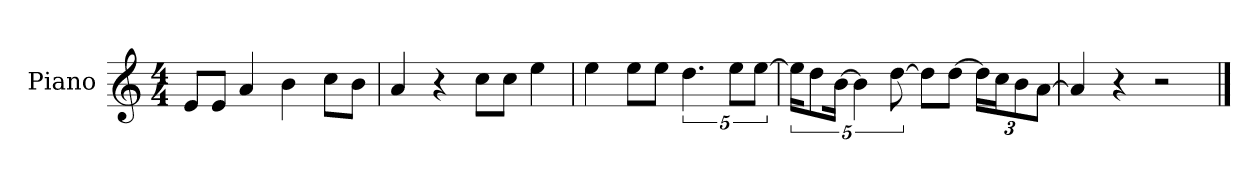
**kern
*part1
*staff1
*I"Piano
*I'P-no
*clefG2
*k[]
*M4/4
*MM90
=1
8e/L
8e/J
4a/
4b\
8cc\L
8b\J
=2
4a/
4r
8cc\L
8cc\J
4ee\
=3
4ee\
8ee\L
8ee\J
5.dd\
10ee\L
[10ee\J
=4
20ee\KL]
10dd\
[20b\Jk
5b\]
[10dd\
8dd\L]
[8dd\J
*Xbrackettup
24dd\LL]
24cc\J
12b\
[12a\J
=5
4a/]
4r
2r
==
*-
